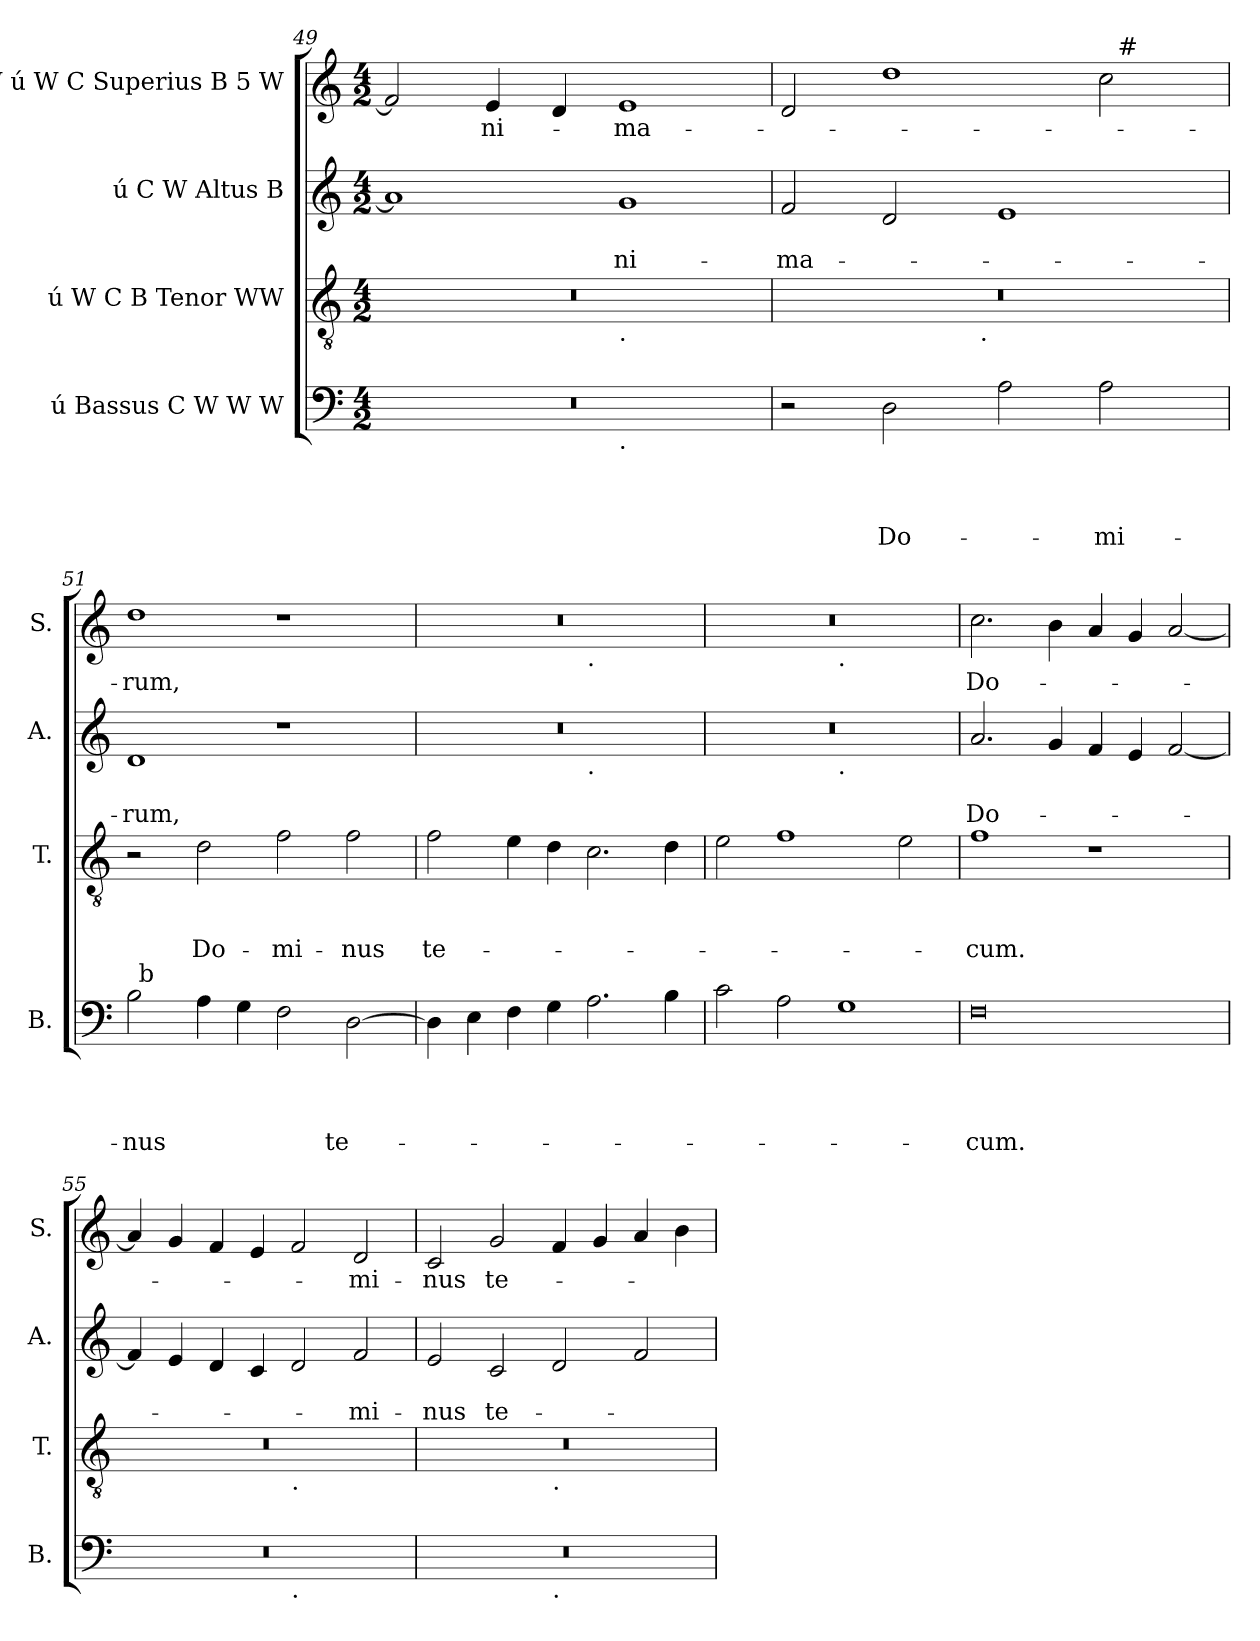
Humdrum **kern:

**kern	**text	**text	**text	**text	**kern	**text	**text	**text	**kern	**text	**text	**kern	**text
*part4	*part4	*part4	*part4	*part4	*part3	*part3	*part3	*part3	*part2	*part2	*part2	*part1	*part1
*staff4	*staff4	*staff4	*staff4	*staff4	*staff3	*staff3	*staff3	*staff3	*staff2	*staff2	*staff2	*staff1	*staff1
*I"ú Bassus C W W W	*	*	*	*	*I"ú W C B Tenor WW	*	*	*	*I"ú C W Altus B	*	*	*I"W ú W C Superius B 5 W	*
*I'B.	*	*	*	*	*I'T.	*	*	*	*I'A.	*	*	*I'S.	*
*clefF4	*	*	*	*	*clefGv2	*	*	*	*clefG2	*	*	*clefG2	*
*k[]	*	*	*	*	*k[]	*	*	*	*k[]	*	*	*k[]	*
*C:	*	*	*	*	*C:	*	*	*	*C:	*	*	*C:	*
*M4/2	*	*	*	*	*M4/2	*	*	*	*M4/2	*	*	*M4/2	*
=49	=49	=49	=49	=49	=49	=49	=49	=49	=49	=49	=49	=49	=49
*^	*	*	*	*	*^	*	*	*	*	*	*	*	*
0r	1ryy	.	.	.	.	0r	1ryy	.	.	.	1a]	.	.	2f/]	.
!	!	!	!	!	!	!	!	!	!	!	!	!	!	!	!LO:LY:b
.	.	.	.	.	.	.	.	.	.	.	.	.	.	4e/	-ni-
.	.	.	.	.	.	.	.	.	.	.	.	.	.	4d/	.
!	!	!	!	!	!	!	!LO:TX:b:t=.	!	!	!	!	!	!	!	!
!	!LO:TX:b:t=.	!	!	!	!	!	!	!	!	!	!	!	!	!	!
!	!	!	!	!	!	!	!	!	!	!	!	!	!LO:LY:b	!	!LO:LY:b
.	1ryy	.	.	.	.	.	1ryy	.	.	.	1g	.	-ni-	1e	-ma-
=50	=50	=50	=50	=50	=50	=50	=50	=50	=50	=50	=50	=50	=50	=50	=50
!	!	!	!	!	!	!	!	!	!	!	!	!	!LO:LY:b	!	!
*v	*v	*	*	*	*	*	*	*	*	*	*	*	*	*^	*
2r	.	.	.	.	0r	2ryy	.	.	.	2f/	.	-ma-	2d/	1ryy	.
!	!	!	!	!LO:LY:b	!	!	!	!	!	!	!	!	!	!	!
2D\	.	.	.	Do-	.	4...ryy	.	.	.	2d/	.	.	1dd	.	.
!	!	!	!	!	!	!LO:TX:b:t=.	!	!	!	!	!	!	!	!	!
.	.	.	.	.	.	1ryy	.	.	.	.	.	.	.	.	.
2A\	.	.	.	.	.	.	.	.	.	1e	.	.	.	2ryy	.
!	!	!	!	!LO:LY:b	!	!	!	!	!	!	!	!	!	!	!
2A\	.	.	.	-mi-	.	.	.	.	.	.	.	.	2cc\	32ryy	.
!	!	!	!	!	!	!	!	!	!	!	!	!	!	!LO:TX:a:t=#	!
.	.	.	.	.	.	.	.	.	.	.	.	.	.	4...ryy	.
.	.	.	.	.	.	32ryy	.	.	.	.	.	.	.	.	.
!!LO:PB:g=z
=51	=51	=51	=51	=51	=51	=51	=51	=51	=51	=51	=51	=51	=51	=51	=51
!	!	!	!	!LO:LY:b	!	!	!	!	!	!	!	!LO:LY:b	!	!	!LO:LY:b
*^	*	*	*	*	*v	*v	*	*	*	*	*	*	*v	*v	*
2B\	32ryy	.	.	.	-nus	2r	.	.	.	1d	.	-rum,	1dd	-rum,
!	!LO:TX:a:t=b	!	!	!	!	!	!	!	!	!	!	!	!	!
.	1ryy	.	.	.	.	.	.	.	.	.	.	.	.	.
!	!	!	!	!	!	!	!	!	!LO:LY:b	!	!	!	!	!
4A\	.	.	.	.	.	2d\	.	.	Do-	.	.	.	.	.
4G\	.	.	.	.	.	.	.	.	.	.	.	.	.	.
!	!	!	!	!	!	!	!	!	!LO:LY:b	!	!	!	!	!
2F\	.	.	.	.	.	2f\	.	.	-mi-	1r	.	.	1r	.
.	2ryy	.	.	.	.	.	.	.	.	.	.	.	.	.
!	!	!	!	!	!LO:LY:b	!	!	!	!LO:LY:b	!	!	!	!	!
[>2D\	.	.	.	.	te-	2f\	.	.	-nus	.	.	.	.	.
.	4...ryy	.	.	.	.	.	.	.	.	.	.	.	.	.
=52	=52	=52	=52	=52	=52	=52	=52	=52	=52	=52	=52	=52	=52	=52
!	!	!	!	!	!	!	!	!	!LO:LY:b	!	!	!	!	!
*v	*v	*	*	*	*	*	*	*	*	*^	*	*	*^	*
4D\]	.	.	.	.	2f\	.	.	te-	0r	1ryy	.	.	0r	1ryy	.
4E\	.	.	.	.	.	.	.	.	.	.	.	.	.	.	.
4F\	.	.	.	.	4e\	.	.	.	.	.	.	.	.	.	.
4G\	.	.	.	.	4d\	.	.	.	.	.	.	.	.	.	.
!	!	!	!	!	!	!	!	!	!	!	!	!	!	!LO:TX:b:t=.	!
!	!	!	!	!	!	!	!	!	!	!LO:TX:b:t=.	!	!	!	!	!
2.A\	.	.	.	.	2.c\	.	.	.	.	1ryy	.	.	.	1ryy	.
4B\	.	.	.	.	4d\	.	.	.	.	.	.	.	.	.	.
=53	=53	=53	=53	=53	=53	=53	=53	=53	=53	=53	=53	=53	=53	=53	=53
2c\	.	.	.	.	2e\	.	.	.	0r	1ryy	.	.	0r	1ryy	.
2A\	.	.	.	.	1f	.	.	.	.	.	.	.	.	.	.
!	!	!	!	!	!	!	!	!	!	!	!	!	!	!LO:TX:b:t=.	!
!	!	!	!	!	!	!	!	!	!	!LO:TX:b:t=.	!	!	!	!	!
1G	.	.	.	.	.	.	.	.	.	1ryy	.	.	.	1ryy	.
.	.	.	.	.	2e\	.	.	.	.	.	.	.	.	.	.
=54	=54	=54	=54	=54	=54	=54	=54	=54	=54	=54	=54	=54	=54	=54	=54
!	!	!	!	!LO:LY:b	!	!	!	!LO:LY:b	!	!	!	!LO:LY:b	!	!	!LO:LY:b
*	*	*	*	*	*	*	*	*	*v	*v	*	*	*	*	*
*	*	*	*	*	*	*	*	*	*	*	*	*v	*v	*
0F	.	.	.	-cum.	1f	.	.	-cum.	2.a/	.	Do-	2.cc\	Do-
.	.	.	.	.	.	.	.	.	4g/	.	.	4b\	.
.	.	.	.	.	1r	.	.	.	4f/	.	.	4a/	.
.	.	.	.	.	.	.	.	.	4e/	.	.	4g/	.
.	.	.	.	.	.	.	.	.	[<2f/	.	.	[<2a/	.
=55	=55	=55	=55	=55	=55	=55	=55	=55	=55	=55	=55	=55	=55
*^	*	*	*	*	*^	*	*	*	*	*	*	*	*
0r	1ryy	.	.	.	.	0r	1ryy	.	.	.	4f/]	.	.	4a/]	.
.	.	.	.	.	.	.	.	.	.	.	4e/	.	.	4g/	.
.	.	.	.	.	.	.	.	.	.	.	4d/	.	.	4f/	.
.	.	.	.	.	.	.	.	.	.	.	4c/	.	.	4e/	.
!	!	!	!	!	!	!	!LO:TX:b:t=.	!	!	!	!	!	!	!	!
!	!LO:TX:b:t=.	!	!	!	!	!	!	!	!	!	!	!	!	!	!
.	1ryy	.	.	.	.	.	1ryy	.	.	.	2d/	.	.	2f/	.
!	!	!	!	!	!	!	!	!	!	!	!	!	!LO:LY:b	!	!LO:LY:b
.	.	.	.	.	.	.	.	.	.	.	2f/	.	-mi-	2d/	-mi-
!!LO:LB:g=z
=56	=56	=56	=56	=56	=56	=56	=56	=56	=56	=56	=56	=56	=56	=56	=56
!	!	!	!	!	!	!	!	!	!	!	!	!	!LO:LY:b	!	!LO:LY:b
0r	1ryy	.	.	.	.	0r	1ryy	.	.	.	2e/	.	-nus	2c/	-nus
!	!	!	!	!	!	!	!	!	!	!	!	!	!LO:LY:b	!	!LO:LY:b
.	.	.	.	.	.	.	.	.	.	.	2c/	.	te-	2g/	te-
!	!	!	!	!	!	!	!LO:TX:b:t=.	!	!	!	!	!	!	!	!
!	!LO:TX:b:t=.	!	!	!	!	!	!	!	!	!	!	!	!	!	!
.	1ryy	.	.	.	.	.	1ryy	.	.	.	2d/	.	.	4f/	.
.	.	.	.	.	.	.	.	.	.	.	.	.	.	4g/	.
.	.	.	.	.	.	.	.	.	.	.	2f/	.	.	4a/	.
.	.	.	.	.	.	.	.	.	.	.	.	.	.	4b\	.
*v	*v	*	*	*	*	*	*	*	*	*	*	*	*	*	*
*	*	*	*	*	*v	*v	*	*	*	*	*	*	*	*
=	=	=	=	=	=	=	=	=	=	=	=	=	=
*-	*-	*-	*-	*-	*-	*-	*-	*-	*-	*-	*-	*-	*-
